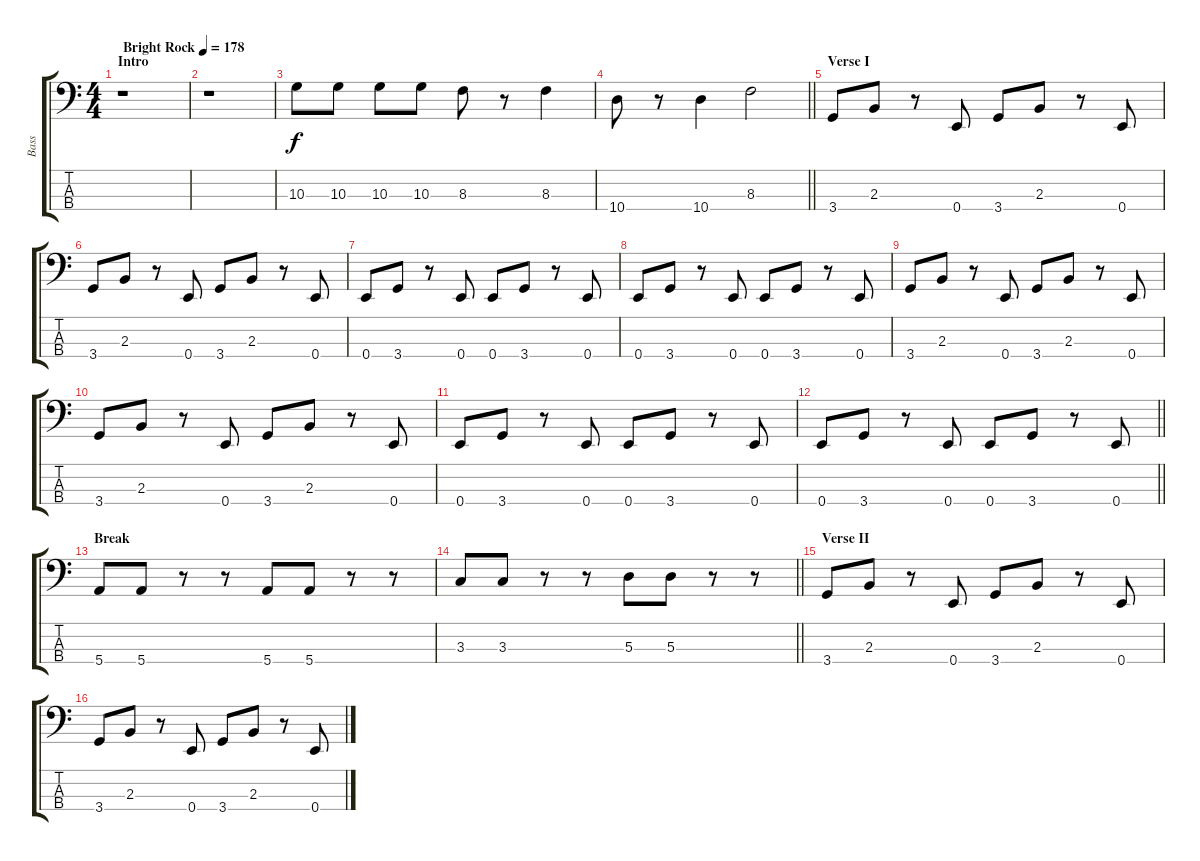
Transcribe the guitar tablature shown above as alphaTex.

\track ("Bass" "Bass") {instrument electricbasspick}
\staff {score tabs}
\tuning (G2 D2 A1 E1) {hide}
\ts (4 4)
\section ("" "Intro")
\tempo (178 "Bright Rock")
\clef f4
\ks c
r.1{dy f instrument electricbasspick} |
r.1 |
10.3.8 10.3.8 10.3.8 10.3.8 8.3.8 r.8 8.3.4 |
\barLineRight lightlight
10.4.8 r.8 10.4.4 8.3.2 |
\section ("" "Verse I")
3.4.8 2.3.8 r.8 0.4.8 3.4.8 2.3.8 r.8 0.4.8 |
3.4.8 2.3.8 r.8 0.4.8 3.4.8 2.3.8 r.8 0.4.8 |
0.4.8 3.4.8 r.8 0.4.8 0.4.8 3.4.8 r.8 0.4.8 |
0.4.8 3.4.8 r.8 0.4.8 0.4.8 3.4.8 r.8 0.4.8 |
3.4.8 2.3.8 r.8 0.4.8 3.4.8 2.3.8 r.8 0.4.8 |
3.4.8 2.3.8 r.8 0.4.8 3.4.8 2.3.8 r.8 0.4.8 |
0.4.8 3.4.8 r.8 0.4.8 0.4.8 3.4.8 r.8 0.4.8 |
\barLineRight lightlight
0.4.8 3.4.8 r.8 0.4.8 0.4.8 3.4.8 r.8 0.4.8 |
\section ("" "Break")
5.4.8 5.4.8 r.8 r.8 5.4.8 5.4.8 r.8 r.8 |
\barLineRight lightlight
3.3.8 3.3.8 r.8 r.8 5.3.8 5.3.8 r.8 r.8 |
\section ("" "Verse II")
3.4.8 2.3.8 r.8 0.4.8 3.4.8 2.3.8 r.8 0.4.8 |
3.4.8 2.3.8 r.8 0.4.8 3.4.8 2.3.8 r.8 0.4.8
